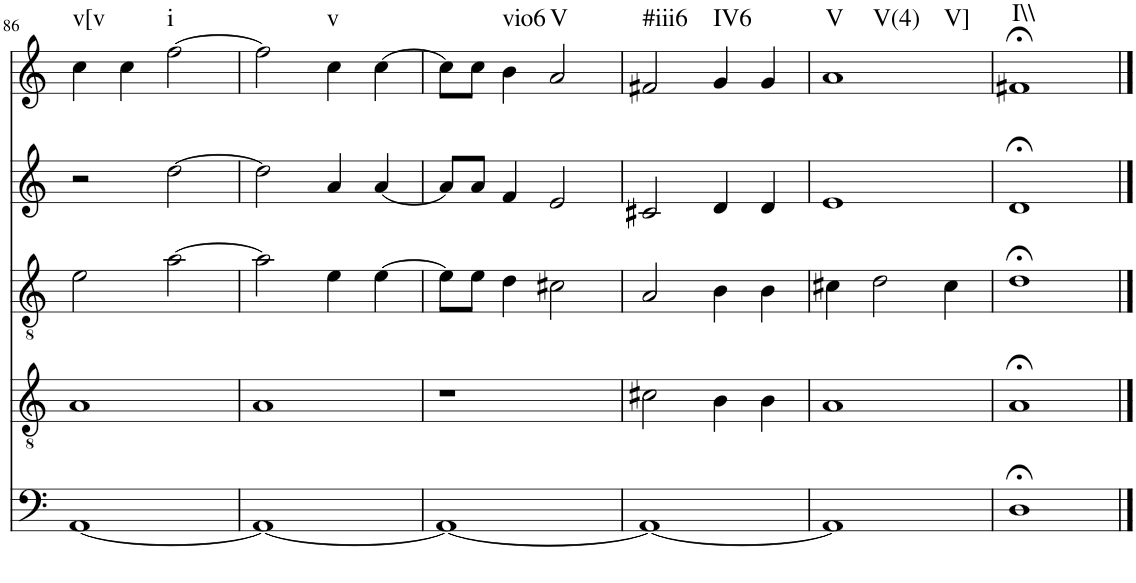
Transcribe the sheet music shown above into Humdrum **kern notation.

**kern	**kern	**kern	**kern	**kern	**harte
*part5	*part4	*part3	*part2	*part1	*part1
*staff5	*staff4	*staff3	*staff2	*staff1	*
*I"vox	*I"vox	*I"vox	*I"vox	*I"vox	*
!!LO:PB:g=z
*clefF4	*clefGv2	*clefGv2	*clefG2	*clefG2	*
*k[]	*k[]	*k[]	*k[]	*k[]	*
*M4/4	*M4/4	*M4/4	*M4/4	*M4/4	*
=86	=86	=86	=86	=86	=86
!	!	!	!	!	!LO:H:kt=v[v
[1AA	1A	2e\	2r	4cc\	N
.	.	.	.	4cc\	.
!	!	!	!	!	!LO:H:kt=i
.	.	[2a\	[2dd\	[2ff\	N
=87	=87	=87	=87	=87	=87
1AA_	1A	2a\]	2dd\]	2ff\]	.
!	!	!	!	!	!LO:H:kt=v
.	.	4e\	4a/	4cc\	N
.	.	[4e\	[4a/	[4cc\	.
=88	=88	=88	=88	=88	=88
1AA_	1r	8e\L]	8a/L]	8cc\L]	.
.	.	8e\J	8a/J	8cc\J	.
!	!	!	!	!	!LO:H:kt=vio6
.	.	4d\	4f/	4b\	N
!	!	!	!	!	!LO:H:kt=V
.	.	2c#X\	2e/	2a/	N
=89	=89	=89	=89	=89	=89
!	!	!	!	!	!LO:H:kt=#iii6
1AA_	2c#X\	2A/	2c#X/	2f#X/	N
!	!	!	!	!	!LO:H:kt=IV6
.	4B\	4B\	4d/	4g/	N
.	4B\	4B\	4d/	4g/	.
=90	=90	=90	=90	=90	=90
!	!	!	!	!	!LO:H:n=1:kt=V
!	!	!	!	!	!LO:H:n=2:kt=V(4)
!	!	!	!	!	!LO:H:n=3:kt=V]
1AA]	1A	4c#X\	1e	1a	N N N
.	.	2d\	.	.	.
.	.	4c#\	.	.	.
=91	=91	=91	=91	=91	=91
!	!	!	!	!	!LO:H:kt=I\\
1D;<	1A;<	1d;<	1d;<	1f#X;<	N
==	==	==	==	==	==
*-	*-	*-	*-	*-	*-
